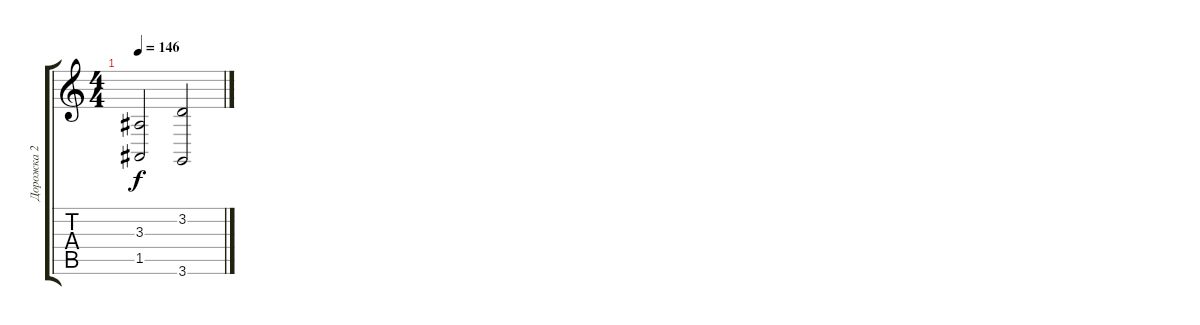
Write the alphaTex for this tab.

\track ("Дорожка 2" "Дорожка 2") {instrument choiraahs}
\staff {score tabs}
\tuning (E4 B3 G3 D3 A2 E2) {hide}
\ts (4 4)
\tempo 146
\clef g2
\ks c
(3.3 1.5).2{dy f} (3.2 3.6).2
